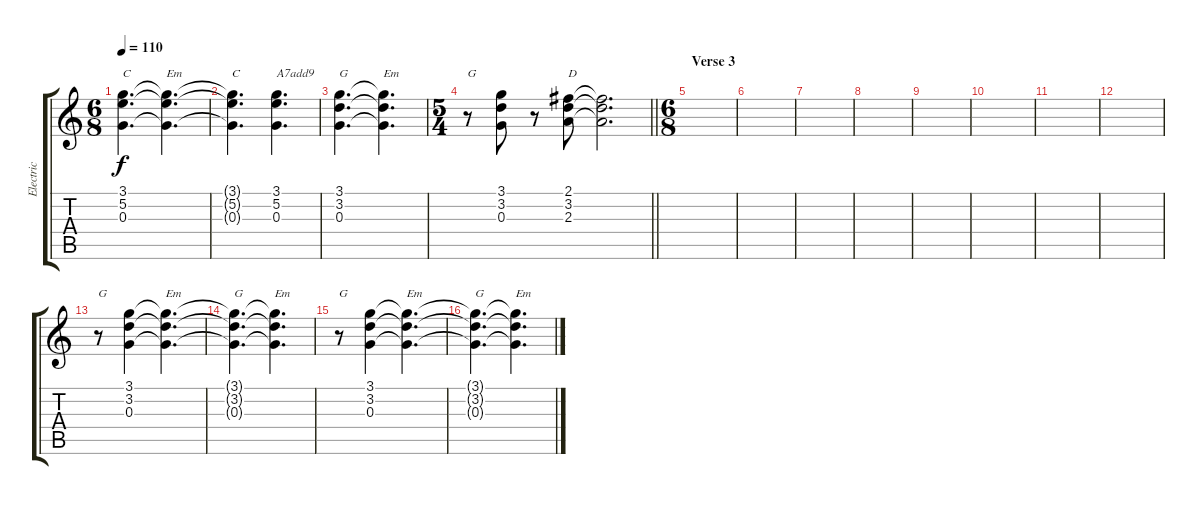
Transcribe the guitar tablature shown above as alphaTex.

\track ("Electric" "Electric") {instrument overdrivenguitar}
\staff {score tabs}
\tuning (E4 B3 G3 D3 A2 E2) {hide}
\ts (6 8)
\tempo 110
\clef g2
\ks c
(3.1 5.2 0.3).4{d txt "C" dy f} (3.1{t} 5.2{t} 0.3{t}).4{d txt "Em"} |
(3.1{t} 5.2{t} 0.3{t}).4{d txt "C"} (3.1 5.2 0.3).4{d txt "A7add9"} |
(3.1 3.2 0.3).4{d txt "G"} (3.1{t} 3.2{t} 0.3{t}).4{d txt "Em"} |
\ts (5 4)
\barLineRight lightlight
r.8{txt "G"} (3.1 3.2 0.3).8 r.8 (2.1 3.2 2.3).8{txt "D"} (2.1{t} 3.2{t} 2.3{t}).2{d} |
\ts (6 8)
\section ("" "Verse 3")
|
|
|
|
|
|
|
|
r.8{txt "G"} (3.1 3.2 0.3).4 (3.1{t} 3.2{t} 0.3{t}).4{d txt "Em"} |
(3.1{t} 3.2{t} 0.3{t}).4{d txt "G"} (3.1{t} 3.2{t} 0.3{t}).4{d txt "Em"} |
r.8{txt "G"} (3.1 3.2 0.3).4 (3.1{t} 3.2{t} 0.3{t}).4{d txt "Em"} |
(3.1{t} 3.2{t} 0.3{t}).4{d txt "G"} (3.1{t} 3.2{t} 0.3{t}).4{d txt "Em"}
